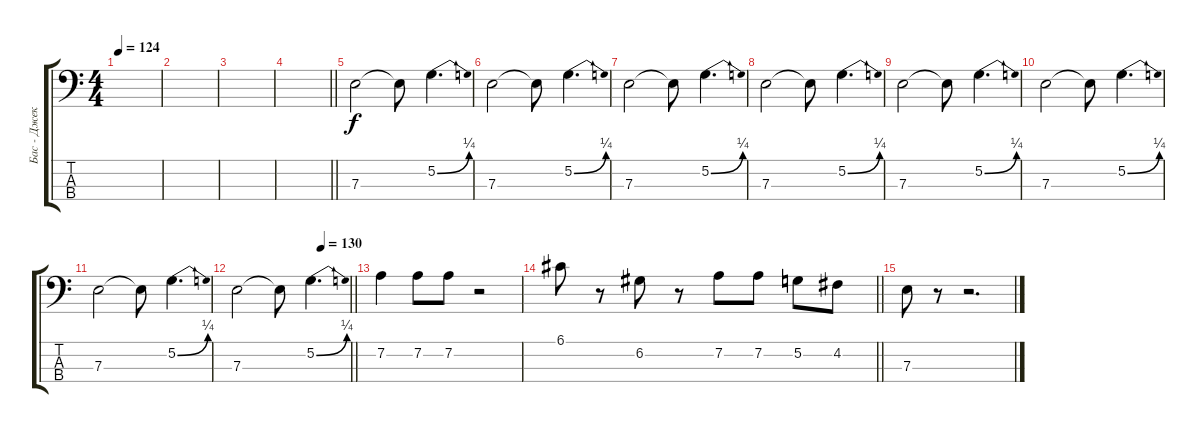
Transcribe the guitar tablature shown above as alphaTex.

\track ("Бас - Джек Лоуренс" "Бас - Джек") {instrument electricbassfinger}
\staff {score tabs}
\tuning (G2 D2 A1 E1) {hide}
\ts (4 4)
\tempo 124
\clef f4
\ks c
|
|
|
\barLineRight lightlight
|
7.3.2 7.3{t}.8 5.2{be (bend 0 0 60 1)}.4{d} |
7.3.2 7.3{t}.8 5.2{be (bend 0 0 60 1)}.4{d} |
7.3.2 7.3{t}.8 5.2{be (bend 0 0 60 1)}.4{d} |
7.3.2 7.3{t}.8 5.2{be (bend 0 0 60 1)}.4{d} |
7.3.2 7.3{t}.8 5.2{be (bend 0 0 60 1)}.4{d} |
7.3.2 7.3{t}.8 5.2{be (bend 0 0 60 1)}.4{d} |
7.3.2 7.3{t}.8 5.2{be (bend 0 0 60 1)}.4{d} |
\tempo (130 0.75)
\barLineRight lightlight
7.3.2 7.3{t}.8 5.2{be (bend 0 0 60 1)}.4{d} |
7.2.4 7.2.8 7.2.8 r.2 |
\barLineRight lightlight
6.1.8 r.8 6.2.8 r.8 7.2.8 7.2.8 5.2.8 4.2.8 |
7.3.8 r.8 r.2{d}
